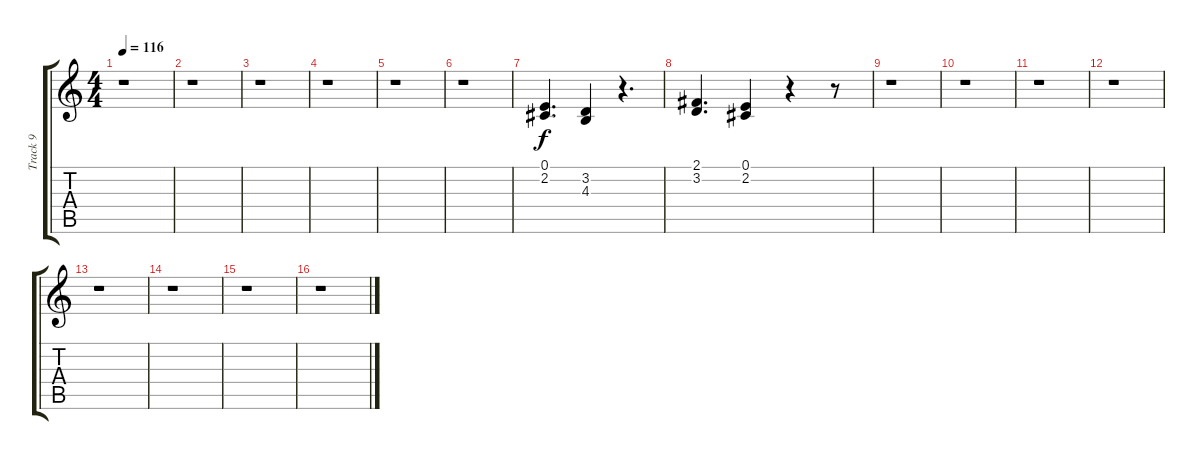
\track ("Track 9" "Track 9") {instrument fx5brightness}
\staff {score tabs}
\tuning (E4 B3 G3 D3 A2 E2) {hide}
\ts (4 4)
\tempo 116
\clef g2
\ks c
r.1{dy f} |
r.1 |
r.1 |
r.1 |
r.1 |
r.1 |
(0.1 2.2).4{d} (3.2 4.3).4 r.4{d} |
(2.1 3.2).4{d} (0.1 2.2).4 r.4 r.8 |
r.1 |
r.1 |
r.1 |
r.1 |
r.1 |
r.1 |
r.1 |
r.1
